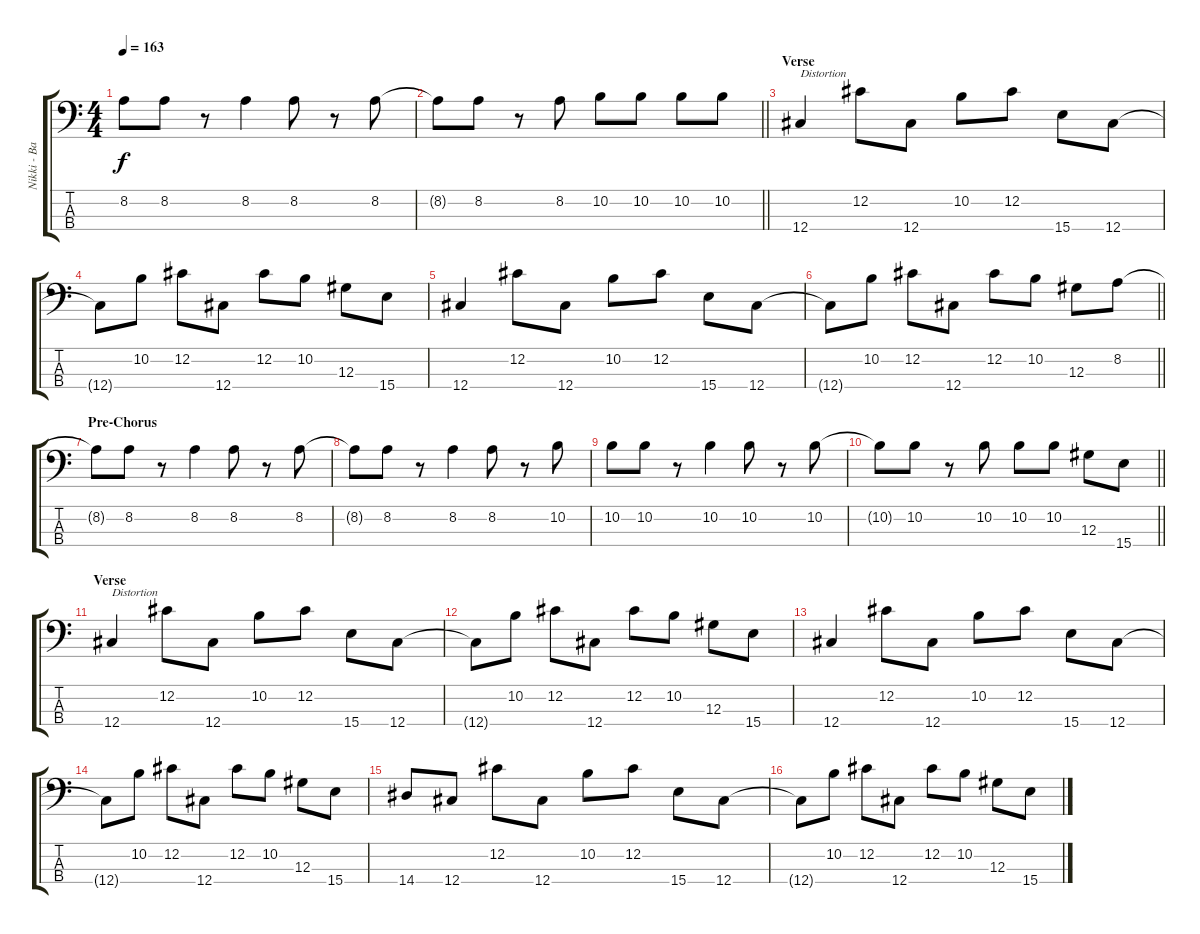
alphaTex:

\track ("Nikki - Bass (One Octave Up) " "Nikki - Ba") {instrument electricbassfinger}
\staff {score tabs}
\tuning (Gb2 Db2 Ab1 Db1) {hide}
\ts (4 4)
\tempo 163
\clef f4
\ks c
8.2.8{dy f} 8.2.8 r.8 8.2.4 8.2.8 r.8 8.2.8 |
\barLineRight lightlight
8.2{t}.8 8.2.8 r.8 8.2.8 10.2.8 10.2.8 10.2.8 10.2.8 |
\section ("" "Verse")
12.4.4{txt "Distortion" instrument electricbassfinger} 12.2.8 12.4.8 10.2.8 12.2.8 15.4.8 12.4.8 |
12.4{t}.8 10.2.8 12.2.8 12.4.8 12.2.8 10.2.8 12.3.8 15.4.8 |
12.4.4 12.2.8 12.4.8 10.2.8 12.2.8 15.4.8 12.4.8 |
\barLineRight lightlight
12.4{t}.8 10.2.8 12.2.8 12.4.8 12.2.8 10.2.8 12.3.8 8.2.8{instrument electricbassfinger} |
\section ("" "Pre-Chorus")
8.2{t}.8 8.2.8 r.8 8.2.4 8.2.8 r.8 8.2.8 |
8.2{t}.8 8.2.8 r.8 8.2.4 8.2.8 r.8 10.2.8 |
10.2.8 10.2.8 r.8 10.2.4 10.2.8 r.8 10.2.8 |
\barLineRight lightlight
10.2{t}.8 10.2.8 r.8 10.2.8 10.2.8 10.2.8 12.3.8 15.4.8 |
\section ("" "Verse")
12.4.4{txt "Distortion" instrument electricbassfinger} 12.2.8 12.4.8 10.2.8 12.2.8 15.4.8 12.4.8 |
12.4{t}.8 10.2.8 12.2.8 12.4.8 12.2.8 10.2.8 12.3.8 15.4.8 |
12.4.4 12.2.8 12.4.8 10.2.8 12.2.8 15.4.8 12.4.8 |
12.4{t}.8 10.2.8 12.2.8 12.4.8 12.2.8 10.2.8 12.3.8 15.4.8 |
14.4.8 12.4.8 12.2.8 12.4.8 10.2.8 12.2.8 15.4.8 12.4.8 |
12.4{t}.8 10.2.8 12.2.8 12.4.8 12.2.8 10.2.8 12.3.8 15.4.8
